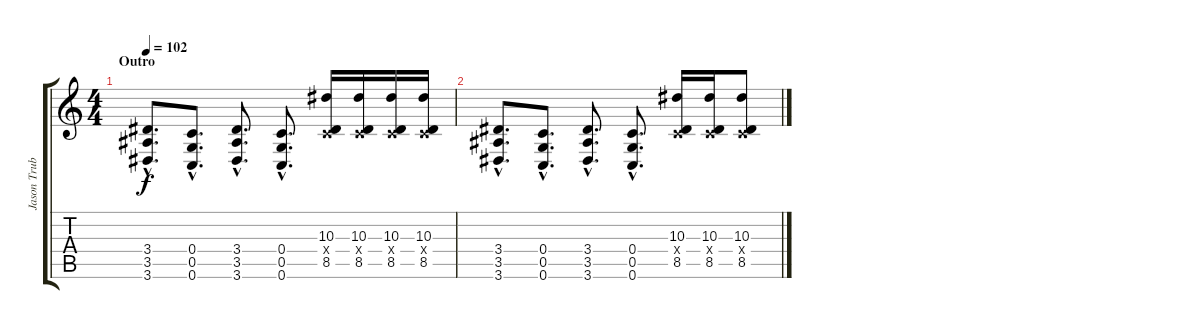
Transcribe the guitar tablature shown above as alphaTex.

\track ("Jason Trubi - Distortion Guitar" "Jason Trub") {instrument distortionguitar}
\staff {score tabs}
\tuning (D4 A3 F3 C3 G2 C2) {hide}
\ts (4 4)
\section ("" "Outro")
\tempo 102
\clef g2
\ks c
(3.4{hac} 3.5{hac} 3.6{hac}).8{d dy f} (0.4{hac} 0.5{hac} 0.6{hac}).8{d} (3.4{hac} 3.5{hac} 3.6{hac}).8{d} (0.4{hac} 0.5{hac} 0.6{hac}).8{d} (10.3 0.4{x} 8.5).16 (10.3 0.4{x} 8.5).16 (10.3 0.4{x} 8.5).16 (10.3 0.4{x} 8.5).16 |
(3.4{hac} 3.5{hac} 3.6{hac}).8{d} (0.4{hac} 0.5{hac} 0.6{hac}).8{d} (3.4{hac} 3.5{hac} 3.6{hac}).8{d} (0.4{hac} 0.5{hac} 0.6{hac}).8{d} (10.3 0.4{x} 8.5).16 (10.3 0.4{x} 8.5).16 (10.3 0.4{x} 8.5).8
